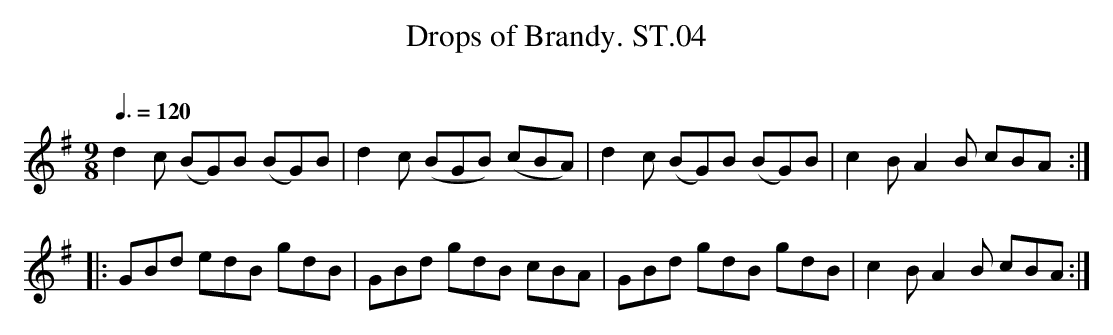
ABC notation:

X:1
T:Drops of Brandy. ST.04
M:9/8
L:1/8
Q:3/8=120
O:
K:G
d2c (BG)B (BG)B|d2c (BGB) (cBA)|d2c (BG)B (BG)B|c2B A2B cBA:|
|:GBd edB gdB|GBd gdB cBA|GBd gdB gdB|c2B A2B cBA:|
